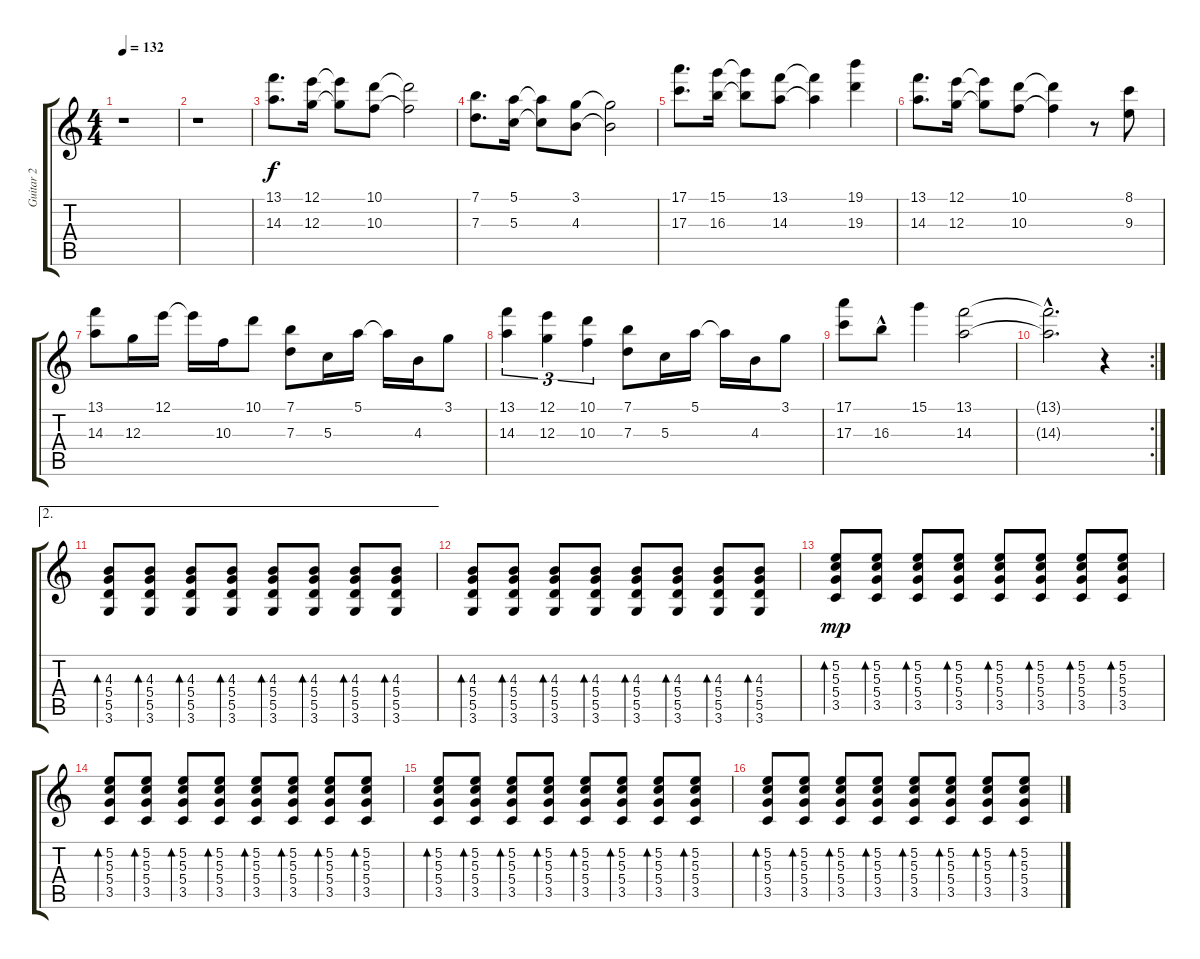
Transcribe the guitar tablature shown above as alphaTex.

\track ("Guitar 2" "Guitar 2") {instrument electricguitarmuted}
\staff {score tabs}
\tuning (E4 B3 G3 D3 A2 E2) {hide}
\ts (4 4)
\tempo 132
\clef g2
\ks c
r.1{dy f} |
r.1 |
(13.1 14.3).8{d instrument electricguitarjazz} (12.1 12.3).16 (12.1{t} 12.3{t}).8 (10.1 10.3).8 (10.1{t} 10.3{t}).2 |
(7.1 7.3).8{d} (5.1 5.3).16 (5.1{t} 5.3{t}).8 (3.1 4.3).8 (3.1{t} 4.3{t}).2 |
(17.1 17.3).8{d} (15.1 16.3).16 (15.1{t} 16.3{t}).8 (13.1 14.3).8 (13.1{t} 14.3{t}).4 (19.1 19.3).4 |
(13.1 14.3).8{d} (12.1 12.3).16 (12.1{t} 12.3{t}).8 (10.1 10.3).8 (10.1{t} 10.3{t}).4 r.8 (8.1 9.3).8 |
(13.1 14.3).8 12.3.16 12.1.16 12.1{t}.16 10.3.16 10.1.8 (7.1 7.3).8 5.3.16 5.1.16 5.1{t}.16 4.3.16 3.1.8 |
(13.1 14.3).4{tu (3 2)} (12.1 12.3).4{tu (3 2)} (10.1 10.3).4{tu (3 2)} (7.1 7.3).8 5.3.16 5.1.16 5.1{t}.16 4.3.16 3.1.8 |
(17.1 17.3).8 16.3{hac}.8 15.1.4 (13.1 14.3).2 |
\rc 2
(13.1{hac t} 14.3{hac t}).2{d} r.4{instrument electricguitarmuted} |
\ae 2
(4.3 5.4 5.5 3.6).8{bd 60} (4.3 5.4 5.5 3.6).8{bd 60} (4.3 5.4 5.5 3.6).8{bd 60} (4.3 5.4 5.5 3.6).8{bd 60} (4.3 5.4 5.5 3.6).8{bd 60} (4.3 5.4 5.5 3.6).8{bd 60} (4.3 5.4 5.5 3.6).8{bd 60} (4.3 5.4 5.5 3.6).8{bd 60} |
(4.3 5.4 5.5 3.6).8{bd 60} (4.3 5.4 5.5 3.6).8{bd 60} (4.3 5.4 5.5 3.6).8{bd 60} (4.3 5.4 5.5 3.6).8{bd 60} (4.3 5.4 5.5 3.6).8{bd 60} (4.3 5.4 5.5 3.6).8{bd 60} (4.3 5.4 5.5 3.6).8{bd 60} (4.3 5.4 5.5 3.6).8{bd 60} |
(5.2 5.3 5.4 3.5).8{bd 60 dy mp} (5.2 5.3 5.4 3.5).8{bd 60} (5.2 5.3 5.4 3.5).8{bd 60} (5.2 5.3 5.4 3.5).8{bd 60} (5.2 5.3 5.4 3.5).8{bd 60} (5.2 5.3 5.4 3.5).8{bd 60} (5.2 5.3 5.4 3.5).8{bd 60} (5.2 5.3 5.4 3.5).8{bd 60} |
(5.2 5.3 5.4 3.5).8{bd 60} (5.2 5.3 5.4 3.5).8{bd 60} (5.2 5.3 5.4 3.5).8{bd 60} (5.2 5.3 5.4 3.5).8{bd 60} (5.2 5.3 5.4 3.5).8{bd 60} (5.2 5.3 5.4 3.5).8{bd 60} (5.2 5.3 5.4 3.5).8{bd 60} (5.2 5.3 5.4 3.5).8{bd 60} |
(5.2 5.3 5.4 3.5).8{bd 60} (5.2 5.3 5.4 3.5).8{bd 60} (5.2 5.3 5.4 3.5).8{bd 60} (5.2 5.3 5.4 3.5).8{bd 60} (5.2 5.3 5.4 3.5).8{bd 60} (5.2 5.3 5.4 3.5).8{bd 60} (5.2 5.3 5.4 3.5).8{bd 60} (5.2 5.3 5.4 3.5).8{bd 60} |
(5.2 5.3 5.4 3.5).8{bd 60} (5.2 5.3 5.4 3.5).8{bd 60} (5.2 5.3 5.4 3.5).8{bd 60} (5.2 5.3 5.4 3.5).8{bd 60} (5.2 5.3 5.4 3.5).8{bd 60} (5.2 5.3 5.4 3.5).8{bd 60} (5.2 5.3 5.4 3.5).8{bd 60} (5.2 5.3 5.4 3.5).8{bd 60}
